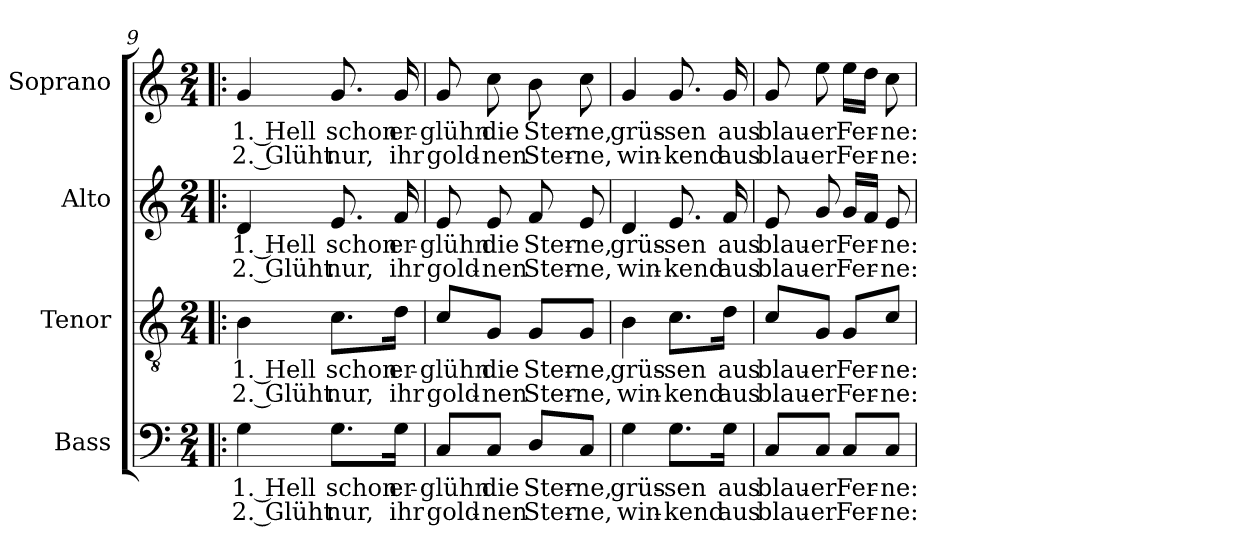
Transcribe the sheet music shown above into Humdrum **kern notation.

**kern	**text	**text	**kern	**text	**text	**kern	**text	**text	**kern	**text	**text
*part4	*part4	*part4	*part3	*part3	*part3	*part2	*part2	*part2	*part1	*part1	*part1
*staff4	*staff4	*staff4	*staff3	*staff3	*staff3	*staff2	*staff2	*staff2	*staff1	*staff1	*staff1
*I"Bass	*	*	*I"Tenor	*	*	*I"Alto	*	*	*I"Soprano	*	*
*I'B.	*	*	*I'T.	*	*	*I'A.	*	*	*I'S.	*	*
!!LO:PB:g=z
*clefF4	*	*	*clefGv2	*	*	*clefG2	*	*	*clefG2	*	*
*	*	*	*ITrd7c12	*	*	*	*	*	*	*	*
*k[]	*	*	*k[]	*	*	*k[]	*	*	*k[]	*	*
*C:	*	*	*C:	*	*	*C:	*	*	*C:	*	*
*M2/4	*	*	*M2/4	*	*	*M2/4	*	*	*M2/4	*	*
=9!|:	=9!|:	=9!|:	=9!|:	=9!|:	=9!|:	=9!|:	=9!|:	=9!|:	=9!|:	=9!|:	=9!|:
!	!LO:LY:b:color=#000000	!LO:LY:b:color=#000000	!	!	!	!	!	!	!	!	!
!	!	!	!	!LO:LY:b:color=#000000	!LO:LY:b:color=#000000	!	!	!	!	!	!
!	!	!	!	!	!	!	!LO:LY:b:color=#000000	!LO:LY:b:color=#000000	!	!	!
!	!	!	!	!	!	!	!	!	!	!LO:LY:b:color=#000000	!LO:LY:b:color=#000000
4Gi\	1. Hell	2. Glüht	4BBi\	1. Hell	2. Glüht	4di/	1. Hell	2. Glüht	4gi/	1. Hell	2. Glüht
!	!LO:LY:b:color=#000000	!LO:LY:b:color=#000000	!	!	!	!	!	!	!	!	!
!	!	!	!	!LO:LY:b:color=#000000	!LO:LY:b:color=#000000	!	!	!	!	!	!
!	!	!	!	!	!	!	!LO:LY:b:color=#000000	!LO:LY:b:color=#000000	!	!	!
!	!	!	!	!	!	!	!	!	!	!LO:LY:b:color=#000000	!LO:LY:b:color=#000000
8.Gi\L	schon	nur,	8.Ci\L	schon	nur,	8.ei/	schon	nur,	8.gi/	schon	nur,
!	!LO:LY:b:color=#000000	!LO:LY:b:color=#000000	!	!	!	!	!	!	!	!	!
!	!	!	!	!LO:LY:b:color=#000000	!LO:LY:b:color=#000000	!	!	!	!	!	!
!	!	!	!	!	!	!	!LO:LY:b:color=#000000	!LO:LY:b:color=#000000	!	!	!
!	!	!	!	!	!	!	!	!	!	!LO:LY:b:color=#000000	!LO:LY:b:color=#000000
16Gi\Jk	er-	ihr	16Di\Jk	er-	ihr	16fi/	er-	ihr	16gi/	er-	ihr
=10	=10	=10	=10	=10	=10	=10	=10	=10	=10	=10	=10
!	!LO:LY:b:color=#000000	!LO:LY:b:color=#000000	!	!	!	!	!	!	!	!	!
!	!	!	!	!LO:LY:b:color=#000000	!LO:LY:b:color=#000000	!	!	!	!	!	!
!	!	!	!	!	!	!	!LO:LY:b:color=#000000	!LO:LY:b:color=#000000	!	!	!
!	!	!	!	!	!	!	!	!	!	!LO:LY:b:color=#000000	!LO:LY:b:color=#000000
8Ci/L	-glühn	gold-	8Ci/L	-glühn	gold-	8ei/	-glühn	gold-	8gi/	-glühn	gold-
!	!LO:LY:b:color=#000000	!LO:LY:b:color=#000000	!	!	!	!	!	!	!	!	!
!	!	!	!	!LO:LY:b:color=#000000	!LO:LY:b:color=#000000	!	!	!	!	!	!
!	!	!	!	!	!	!	!LO:LY:b:color=#000000	!LO:LY:b:color=#000000	!	!	!
!	!	!	!	!	!	!	!	!	!	!LO:LY:b:color=#000000	!LO:LY:b:color=#000000
8Ci/J	die	-nen	8GGi/J	die	-nen	8ei/	die	-nen	8cci\	die	-nen
!	!LO:LY:b:color=#000000	!LO:LY:b:color=#000000	!	!	!	!	!	!	!	!	!
!	!	!	!	!LO:LY:b:color=#000000	!LO:LY:b:color=#000000	!	!	!	!	!	!
!	!	!	!	!	!	!	!LO:LY:b:color=#000000	!LO:LY:b:color=#000000	!	!	!
!	!	!	!	!	!	!	!	!	!	!LO:LY:b:color=#000000	!LO:LY:b:color=#000000
8Di/L	Ster-	Ster-	8GGi/L	Ster-	Ster-	8fi/	Ster-	Ster-	8bi\	Ster-	Ster-
!	!LO:LY:b:color=#000000	!LO:LY:b:color=#000000	!	!	!	!	!	!	!	!	!
!	!	!	!	!LO:LY:b:color=#000000	!LO:LY:b:color=#000000	!	!	!	!	!	!
!	!	!	!	!	!	!	!LO:LY:b:color=#000000	!LO:LY:b:color=#000000	!	!	!
!	!	!	!	!	!	!	!	!	!	!LO:LY:b:color=#000000	!LO:LY:b:color=#000000
8Ci/J	-ne,	-ne,	8GGi/J	-ne,	-ne,	8ei/	-ne,	-ne,	8cci\	-ne,	-ne,
=11	=11	=11	=11	=11	=11	=11	=11	=11	=11	=11	=11
!	!LO:LY:b:color=#000000	!LO:LY:b:color=#000000	!	!	!	!	!	!	!	!	!
!	!	!	!	!LO:LY:b:color=#000000	!LO:LY:b:color=#000000	!	!	!	!	!	!
!	!	!	!	!	!	!	!LO:LY:b:color=#000000	!LO:LY:b:color=#000000	!	!	!
!	!	!	!	!	!	!	!	!	!	!LO:LY:b:color=#000000	!LO:LY:b:color=#000000
4Gi\	grüs-	win-	4BBi\	grüs-	win-	4di/	grüs-	win-	4gi/	grüs-	win-
!	!LO:LY:b:color=#000000	!LO:LY:b:color=#000000	!	!	!	!	!	!	!	!	!
!	!	!	!	!LO:LY:b:color=#000000	!LO:LY:b:color=#000000	!	!	!	!	!	!
!	!	!	!	!	!	!	!LO:LY:b:color=#000000	!LO:LY:b:color=#000000	!	!	!
!	!	!	!	!	!	!	!	!	!	!LO:LY:b:color=#000000	!LO:LY:b:color=#000000
8.Gi\L	-sen	-kend	8.Ci\L	-sen	-kend	8.ei/	-sen	-kend	8.gi/	-sen	-kend
!	!LO:LY:b:color=#000000	!LO:LY:b:color=#000000	!	!	!	!	!	!	!	!	!
!	!	!	!	!LO:LY:b:color=#000000	!LO:LY:b:color=#000000	!	!	!	!	!	!
!	!	!	!	!	!	!	!LO:LY:b:color=#000000	!LO:LY:b:color=#000000	!	!	!
!	!	!	!	!	!	!	!	!	!	!LO:LY:b:color=#000000	!LO:LY:b:color=#000000
16Gi\Jk	aus	aus	16Di\Jk	aus	aus	16fi/	aus	aus	16gi/	aus	aus
=12	=12	=12	=12	=12	=12	=12	=12	=12	=12	=12	=12
!	!LO:LY:b:color=#000000	!LO:LY:b:color=#000000	!	!	!	!	!	!	!	!	!
!	!	!	!	!LO:LY:b:color=#000000	!LO:LY:b:color=#000000	!	!	!	!	!	!
!	!	!	!	!	!	!	!LO:LY:b:color=#000000	!LO:LY:b:color=#000000	!	!	!
!	!	!	!	!	!	!	!	!	!	!LO:LY:b:color=#000000	!LO:LY:b:color=#000000
8Ci/L	blau-	blau-	8Ci/L	blau-	blau-	8ei/	blau-	blau-	8gi/	blau-	blau-
!	!LO:LY:b:color=#000000	!LO:LY:b:color=#000000	!	!	!	!	!	!	!	!	!
!	!	!	!	!LO:LY:b:color=#000000	!LO:LY:b:color=#000000	!	!	!	!	!	!
!	!	!	!	!	!	!	!LO:LY:b:color=#000000	!LO:LY:b:color=#000000	!	!	!
!	!	!	!	!	!	!	!	!	!	!LO:LY:b:color=#000000	!LO:LY:b:color=#000000
8Ci/J	-er	-er	8GGi/J	-er	-er	8gi/	-er	-er	8eei\	-er	-er
!	!LO:LY:b:color=#000000	!LO:LY:b:color=#000000	!	!	!	!	!	!	!	!	!
!	!	!	!	!LO:LY:b:color=#000000	!LO:LY:b:color=#000000	!	!	!	!	!	!
!	!	!	!	!	!	!	!LO:LY:b:color=#000000	!LO:LY:b:color=#000000	!	!	!
!	!	!	!	!	!	!	!	!	!	!LO:LY:b:color=#000000	!LO:LY:b:color=#000000
8Ci/L	Fer-	Fer-	8GGi/L	Fer-	Fer-	16gi/LL	Fer-	Fer-	16eei\LL	Fer-	Fer-
.	.	.	.	.	.	16fi/JJ	.	.	16ddi\JJ	.	.
!	!LO:LY:b:color=#000000	!LO:LY:b:color=#000000	!	!	!	!	!	!	!	!	!
!	!	!	!	!LO:LY:b:color=#000000	!LO:LY:b:color=#000000	!	!	!	!	!	!
!	!	!	!	!	!	!	!LO:LY:b:color=#000000	!LO:LY:b:color=#000000	!	!	!
!	!	!	!	!	!	!	!	!	!	!LO:LY:b:color=#000000	!LO:LY:b:color=#000000
8Ci/J	-ne:	-ne:	8Ci/J	-ne:	-ne:	8ei/	-ne:	-ne:	8cci\	-ne:	-ne:
=	=	=	=	=	=	=	=	=	=	=	=
*-	*-	*-	*-	*-	*-	*-	*-	*-	*-	*-	*-
